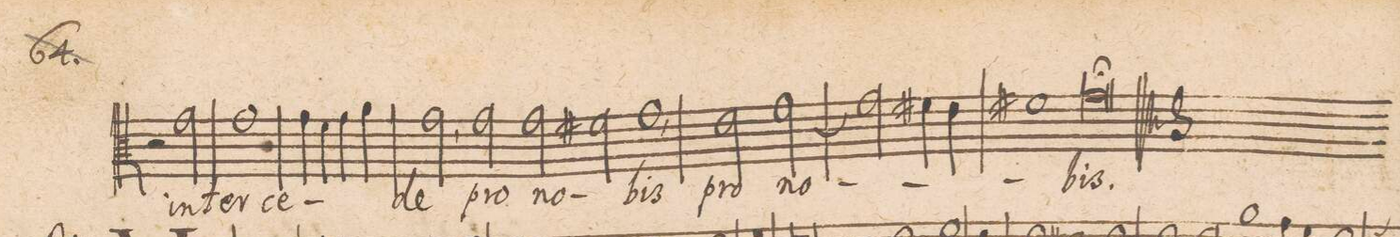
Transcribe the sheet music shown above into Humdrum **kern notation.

**kern	**text
*I"ALTVS.	*
*clefC3	*
*k[]	*
*met(c|)	*
*M2/1	*
2r	.
2g\	in-
=63-	=63-
1g\	-ter-
4g\	-ce-
4f\	.
4g\	.
4a\	.
=64-	=64-
2g,<\	-de
2g\	pro
2g\	no-
2f#X\	.
=65-	=65-
1g\,<	-bis
2e\	pro
[<2g\	no-
=66-	=66-
2g\]	.
4f#X\	.
4e\	.
1f#X\	.
=67-	=67-
0g\;	-bis.
==	==
*-	*-
